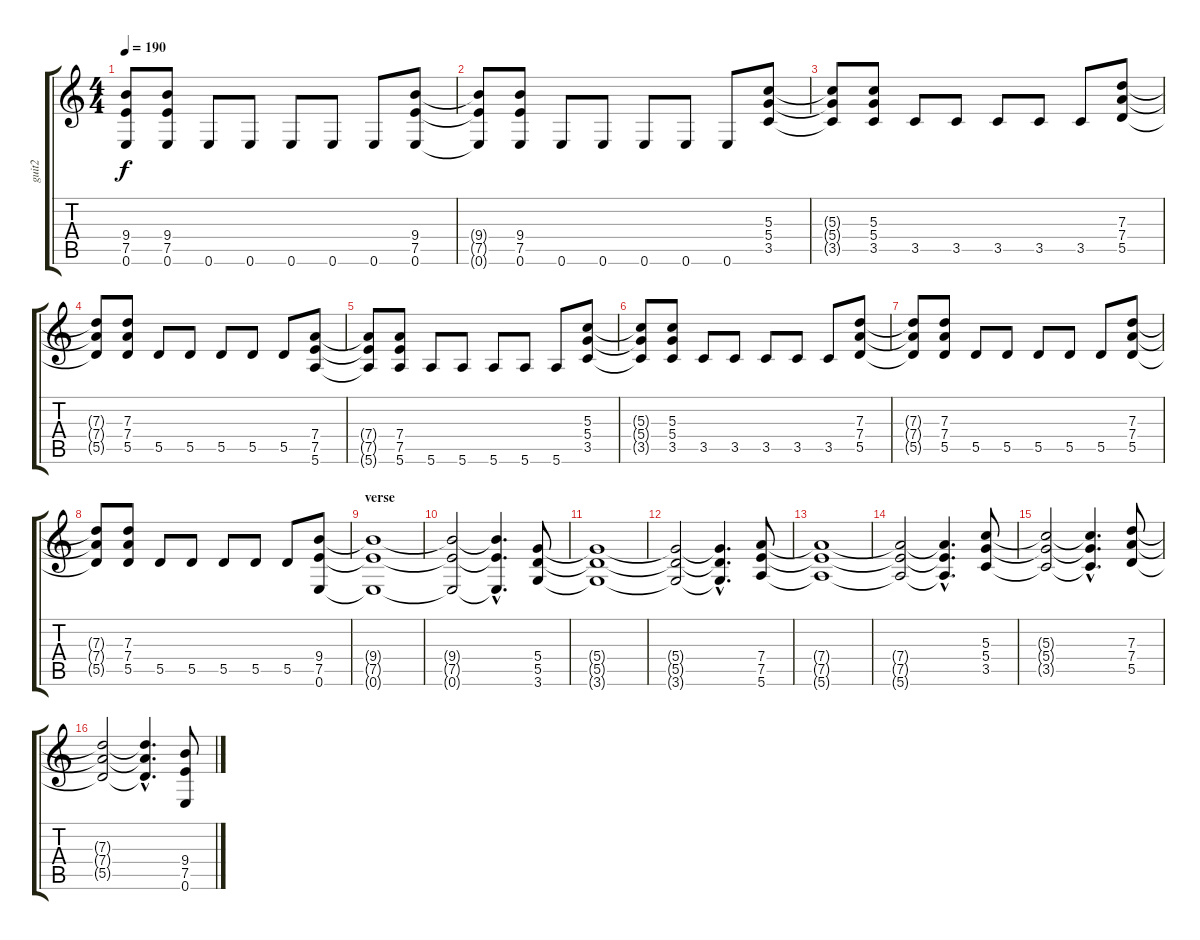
\track ("guit2" "guit2") {instrument distortionguitar}
\staff {score tabs}
\tuning (E4 B3 G3 D3 A2 E2) {hide}
\ts (4 4)
\tempo 190
\clef g2
\ks c
(9.4{t} 7.5{t} 0.6{t}).8{dy f} (9.4 7.5 0.6).8 0.6.8 0.6.8 0.6.8 0.6.8 0.6.8 (9.4 7.5 0.6).8 |
(9.4{t} 7.5{t} 0.6{t}).8 (9.4 7.5 0.6).8 0.6.8 0.6.8 0.6.8 0.6.8 0.6.8 (5.3 5.4 3.5).8 |
(5.3{t} 5.4{t} 3.5{t}).8 (5.3 5.4 3.5).8 3.5.8 3.5.8 3.5.8 3.5.8 3.5.8 (7.3 7.4 5.5).8 |
(7.3{t} 7.4{t} 5.5{t}).8 (7.3 7.4 5.5).8 5.5.8 5.5.8 5.5.8 5.5.8 5.5.8 (7.4 7.5 5.6).8 |
(7.4{t} 7.5{t} 5.6{t}).8 (7.4 7.5 5.6).8 5.6.8 5.6.8 5.6.8 5.6.8 5.6.8 (5.3 5.4 3.5).8 |
(5.3{t} 5.4{t} 3.5{t}).8 (5.3 5.4 3.5).8 3.5.8 3.5.8 3.5.8 3.5.8 3.5.8 (7.3 7.4 5.5).8 |
(7.3{t} 7.4{t} 5.5{t}).8 (7.3 7.4 5.5).8 5.5.8 5.5.8 5.5.8 5.5.8 5.5.8 (7.3 7.4 5.5).8 |
(7.3{t} 7.4{t} 5.5{t}).8 (7.3 7.4 5.5).8 5.5.8 5.5.8 5.5.8 5.5.8 5.5.8 (9.4 7.5 0.6).8 |
\section ("" "verse")
(9.4{t} 7.5{t} 0.6{t}).1 |
(9.4{t} 7.5{t} 0.6{t}).2 (9.4{hac t} 7.5{hac t} 0.6{hac t}).4{d} (5.4 5.5 3.6).8 |
(5.4{t} 5.5{t} 3.6{t}).1 |
(5.4{t} 5.5{t} 3.6{t}).2 (5.4{hac t} 5.5{hac t} 3.6{hac t}).4{d} (7.4 7.5 5.6).8 |
(7.4{t} 7.5{t} 5.6{t}).1 |
(7.4{t} 7.5{t} 5.6{t}).2 (7.4{hac t} 7.5{hac t} 5.6{hac t}).4{d} (5.3 5.4 3.5).8 |
(5.3{t} 5.4{t} 3.5{t}).2 (5.3{hac t} 5.4{hac t} 3.5{hac t}).4{d} (7.3 7.4 5.5).8 |
(7.3{t} 7.4{t} 5.5{t}).2 (7.3{hac t} 7.4{hac t} 5.5{hac t}).4{d} (9.4 7.5 0.6).8
